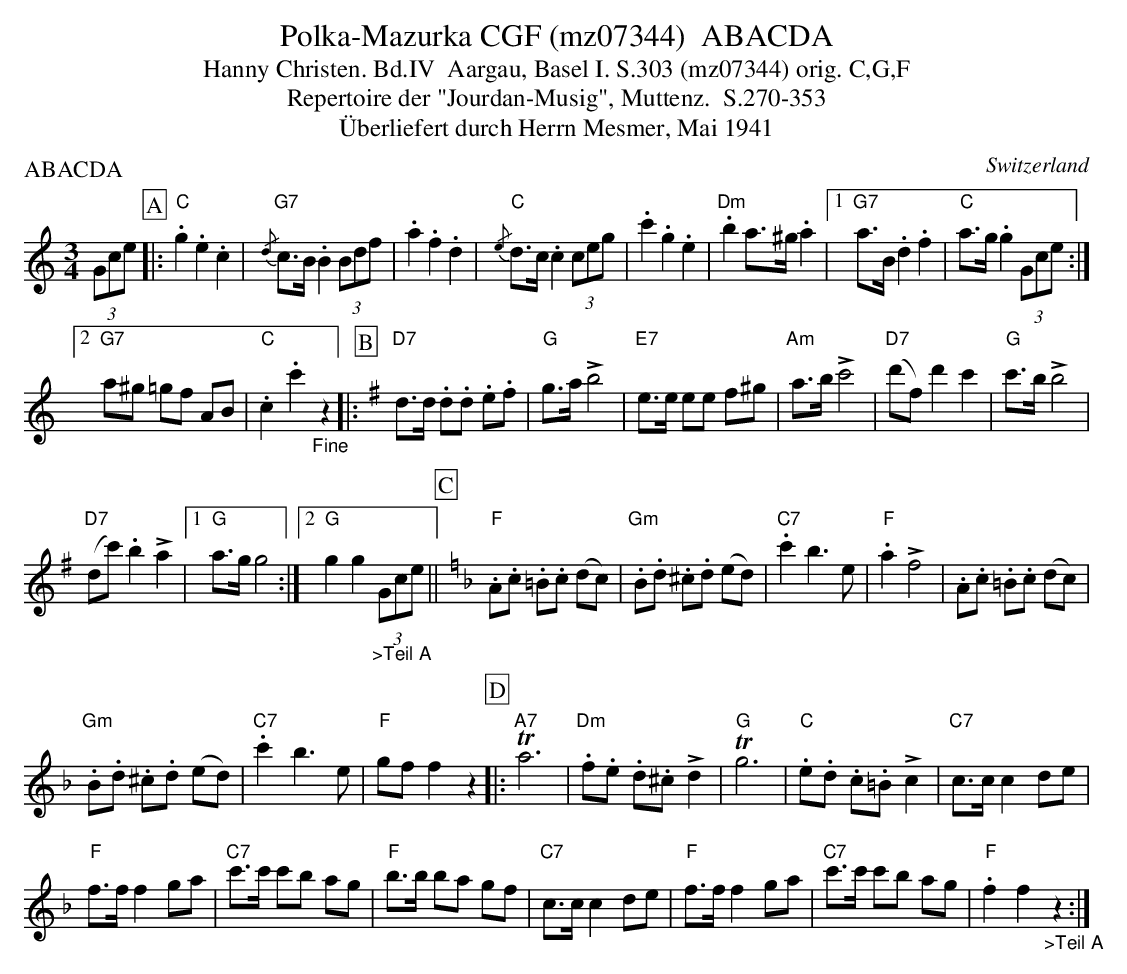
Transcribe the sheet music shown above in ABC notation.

X:1
T:Polka-Mazurka CGF (mz07344)  ABACDA
T:Hanny Christen. Bd.IV  Aargau, Basel I. S.303 (mz07344) orig. C,G,F
T: Repertoire der "Jourdan-Musig", Muttenz.  S.270-353
T:Überliefert durch Herrn Mesmer, Mai 1941
P:ABACDA
M:3/4
L:1/8
O:Switzerland
K:C major
(3Gce [P:A] |: "C".g2.e2.c2 | {/d}"G7"c>B .B2 (3Bdf | .a2.f2.d2 | {/e}"C"d>c .c2 (3ceg | .c'2.g2.e2 | "Dm".b2 a>^g.a2 |1 "G7"a>B .d2.f2 | "C"a>g .g2 (3Gce :|2
"G7"a^g =gf AB | "C".c2.c'2"_Fine"z2 |: [P:B] [K:G]  "D7"d>d .d.d .e.f | "G"g>a !>!b4 | "E7"e>e ee f^g | "Am"a>b !>!c'4 | ("D7"d'f)d'2c'2 | "G"c'>b !>!b4 |
("D7"dc') .b2!>!a2 |1 "G"a>gg4 :|2 "G"g2g2 "_>Teil A"(3Gce || [P:C] [K:F] "F".A.c .=B.c (dc) | "Gm".B.d .^c.d (ed) | "C7".c'2b3e | "F".a2!>!f4 | .A.c .=B.c (dc) |
"Gm".B.d .^c.d (ed) | "C7".c'2b3e | "F"gff2z2 [P:D] |: T"A7"a6 | "Dm".f.e .d.^c !>!d2 | T"G"g6 | "C".e.d .c.=B !>!c2 | "C7"c>c c2 de |
"F"f>f f2 ga | "C7"c'>c' c'b ag | "F"b>b ba gf | "C7"c>cc2de | "F"f>ff2ga | "C7"c'>c' c'b ag | "F".f2f2"_>Teil A"z2 :|
